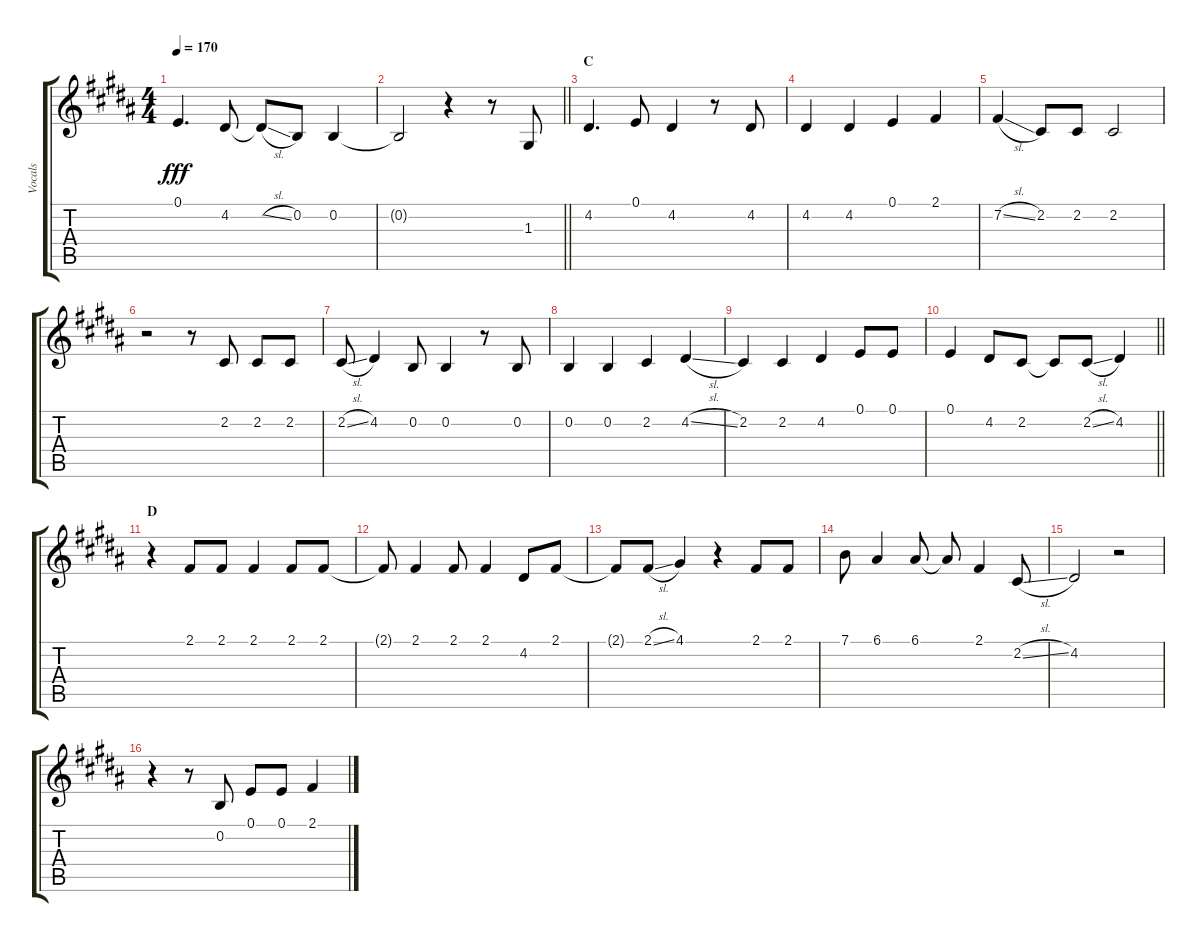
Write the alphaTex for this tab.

\track ("Vocals" "Vocals") {instrument voiceoohs}
\staff {score tabs}
\tuning (E4 B3 G3 D3 A2 E2) {hide}
\ts (4 4)
\tempo 170
\clef g2
\ks b
0.1.4{d dy fff} 4.2.8 4.2{sl t}.8 0.2.8 0.2.4 |
\barLineRight lightlight
0.2{t}.2 r.4 r.8 1.3.8 |
\section ("" "C")
4.2.4{d} 0.1.8 4.2.4 r.8 4.2.8 |
4.2.4 4.2.4 0.1.4 2.1.4 |
7.2{sl}.4 2.2.8 2.2.8 2.2.2 |
r.2 r.8 2.2.8 2.2.8 2.2.8 |
2.2{sl}.8 4.2.4 0.2.8 0.2.4 r.8 0.2.8 |
0.2.4 0.2.4 2.2.4 4.2{sl}.4 |
2.2.4 2.2.4 4.2.4 0.1.8 0.1.8 |
\barLineRight lightlight
0.1.4 4.2.8 2.2.8 2.2{t}.8 2.2{sl}.8 4.2.4 |
\section ("" "D")
r.4 2.1.8 2.1.8 2.1.4 2.1.8 2.1.8 |
2.1{t}.8 2.1.4 2.1.8 2.1.4 4.2.8 2.1.8 |
2.1{t}.8 2.1{sl}.8 4.1.4 r.4 2.1.8 2.1.8 |
7.1.8 6.1.4 6.1.8 6.1{t}.8 2.1.4 2.2{sl}.8 |
4.2.2 r.2 |
r.4 r.8 0.2.8 0.1.8 0.1.8 2.1.4
